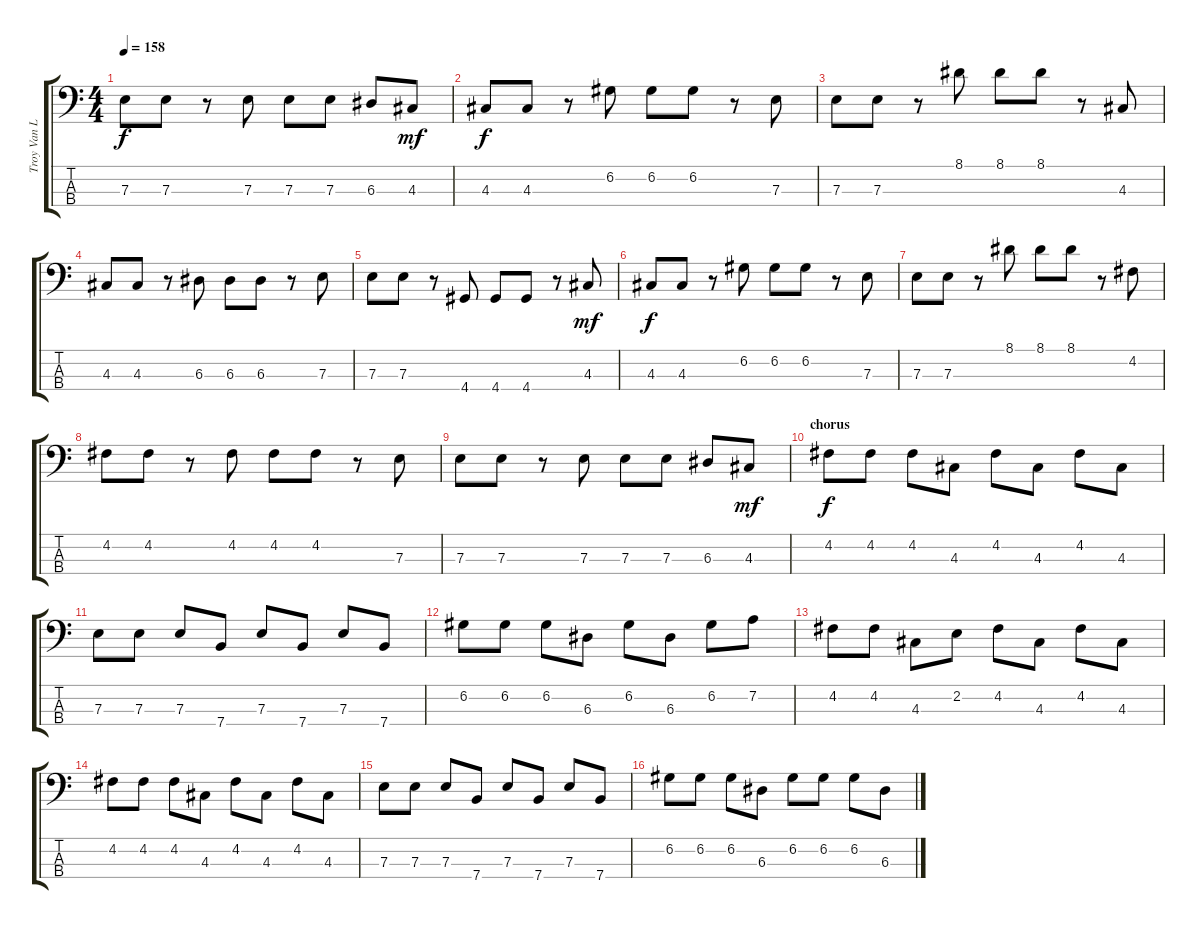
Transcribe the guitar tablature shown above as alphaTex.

\track ("Troy Van Leeuwen - bass" "Troy Van L") {instrument electricbasspick}
\staff {score tabs}
\tuning (G2 D2 A1 E1) {hide}
\ts (4 4)
\tempo 158
\clef f4
\ks c
7.3.8{dy f} 7.3.8 r.8 7.3.8 7.3.8 7.3.8 6.3.8 4.3.8{dy mf} |
\section ("" "")
4.3.8{dy f} 4.3.8 r.8 6.2.8 6.2.8 6.2.8 r.8 7.3.8 |
7.3.8 7.3.8 r.8 8.1.8 8.1.8 8.1.8 r.8 4.3.8 |
4.3.8 4.3.8 r.8 6.3.8 6.3.8 6.3.8 r.8 7.3.8 |
7.3.8 7.3.8 r.8 4.4.8 4.4.8 4.4.8 r.8 4.3.8{dy mf} |
4.3.8{dy f} 4.3.8 r.8 6.2.8 6.2.8 6.2.8 r.8 7.3.8 |
7.3.8 7.3.8 r.8 8.1.8 8.1.8 8.1.8 r.8 4.2.8 |
4.2.8 4.2.8 r.8 4.2.8 4.2.8 4.2.8 r.8 7.3.8 |
7.3.8 7.3.8 r.8 7.3.8 7.3.8 7.3.8 6.3.8 4.3.8{dy mf} |
\section ("" "chorus")
4.2.8{dy f} 4.2.8 4.2.8 4.3.8 4.2.8 4.3.8 4.2.8 4.3.8 |
7.3.8 7.3.8 7.3.8 7.4.8 7.3.8 7.4.8 7.3.8 7.4.8 |
6.2.8 6.2.8 6.2.8 6.3.8 6.2.8 6.3.8 6.2.8 7.2.8 |
4.2.8 4.2.8 4.3.8 2.2.8 4.2.8 4.3.8 4.2.8 4.3.8 |
\section ("" "")
4.2.8 4.2.8 4.2.8 4.3.8 4.2.8 4.3.8 4.2.8 4.3.8 |
7.3.8 7.3.8 7.3.8 7.4.8 7.3.8 7.4.8 7.3.8 7.4.8 |
6.2.8 6.2.8 6.2.8 6.3.8 6.2.8 6.2.8 6.2.8 6.3.8
